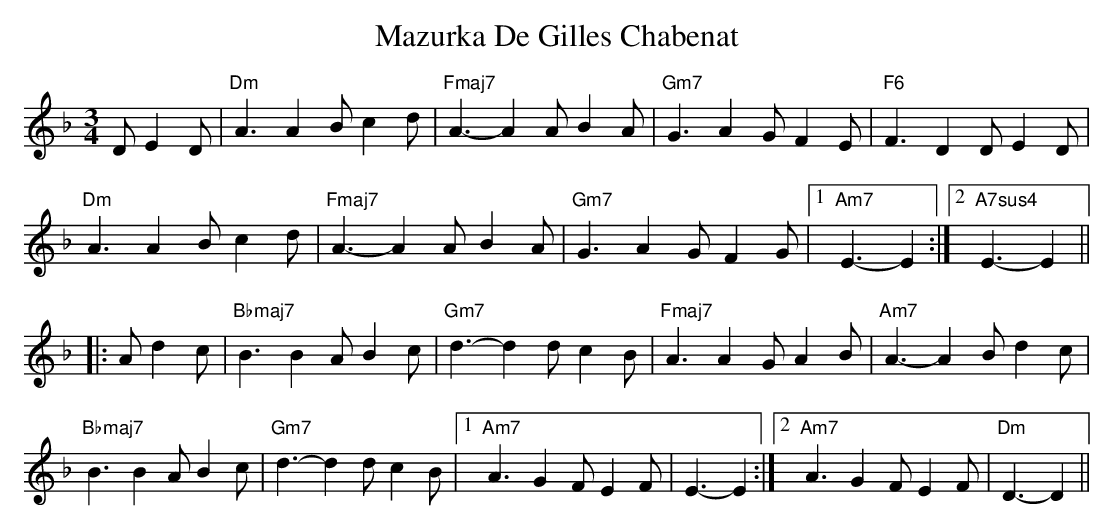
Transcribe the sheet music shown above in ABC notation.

X:1
T:Mazurka De Gilles Chabenat
M:3/4
L:1/8
K:Dmin
D E2D|"Dm"A3 A2B c2d|"Fmaj7"A3-A2A B2A|"Gm7"G3 A2G F2E|"F6"F3 D2D E2D|
"Dm"A3 A2B c2d|"Fmaj7"A3-A2A B2A|"Gm7"G3 A2G F2G|1"Am7"E3-E2:|2"A7sus4"E3-E2||
|:A d2c|"Bbmaj7"B3 B2A B2c|"Gm7"d3-d2d c2B|"Fmaj7"A3 A2G A2B|"Am7"A3-A2B d2c|
"Bbmaj7"B3 B2A B2c|"Gm7"d3-d2d c2B|1"Am7"A3 G2F E2F|E3-E2:|2"Am7"A3 G2F E2F|"Dm"D3-D2||
